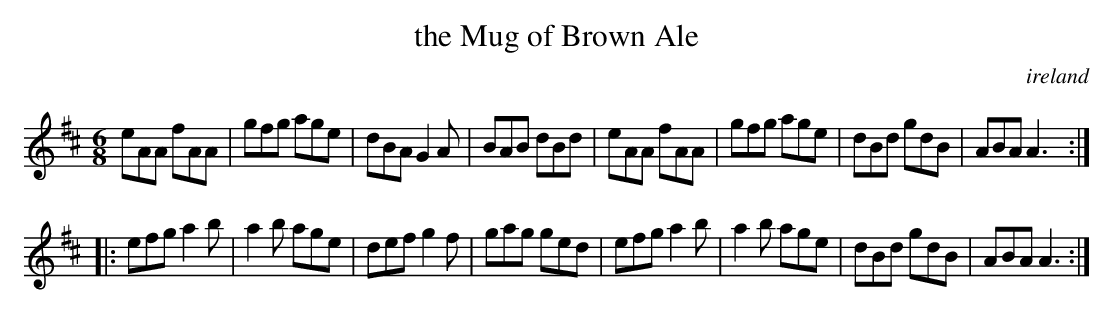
X:1
T:the Mug of Brown Ale
O:ireland
M:6/8
K:AMix
eAA fAA|gfg age|dBA G2A|BAB dBd|\
eAA fAA|gfg age|dBd gdB|ABA A3::
efg a2b|a2b age|def g2f|gag ged|\
efg a2b|a2b age|dBd gdB|ABA A3:|
